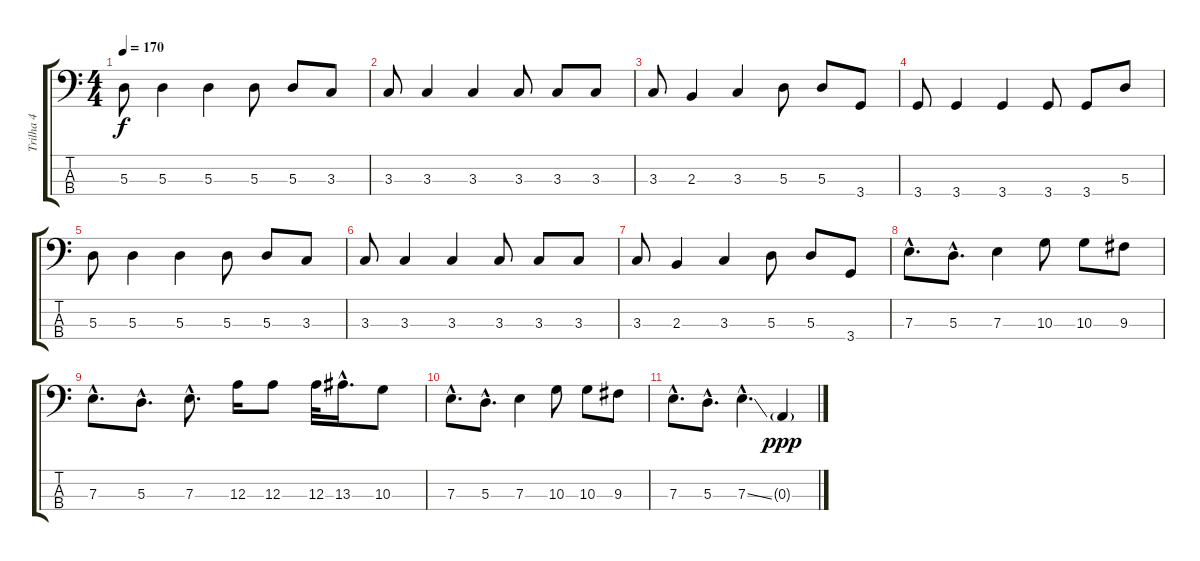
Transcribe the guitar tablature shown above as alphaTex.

\track ("Trilha 4" "Trilha 4") {instrument electricbassfinger}
\staff {score tabs}
\tuning (G2 D2 A1 E1) {hide}
\ts (4 4)
\tempo 170
\clef f4
\ks c
5.3.8{dy f} 5.3.4 5.3.4 5.3.8 5.3.8 3.3.8 |
3.3.8 3.3.4 3.3.4 3.3.8 3.3.8 3.3.8 |
3.3.8 2.3.4 3.3.4 5.3.8 5.3.8 3.4.8 |
3.4.8 3.4.4 3.4.4 3.4.8 3.4.8 5.3.8 |
5.3.8 5.3.4 5.3.4 5.3.8 5.3.8 3.3.8 |
3.3.8 3.3.4 3.3.4 3.3.8 3.3.8 3.3.8 |
3.3.8 2.3.4 3.3.4 5.3.8 5.3.8 3.4.8 |
7.3{hac}.8{d} 5.3{hac}.8{d} 7.3.4 10.3.8 10.3.8 9.3.8 |
7.3{hac}.8{d} 5.3{hac}.8{d} 7.3{hac}.8{d} 12.3.16 12.3.8 12.3.32 13.3{hac}.16{d} 10.3.8 |
7.3{hac}.8{d} 5.3{hac}.8{d} 7.3.4 10.3.8 10.3.8 9.3.8 |
7.3{hac}.8{d} 5.3{hac}.8{d} 7.3{ss hac}.4{d} 0.3{g}.4{dy ppp}
